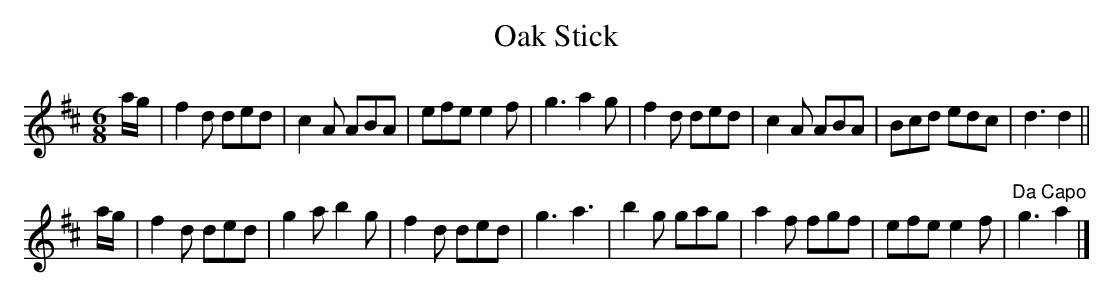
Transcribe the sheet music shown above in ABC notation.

X:1
T:Oak Stick
M:6/8
K:D major
a/g/|\
f2d ded| c2A ABA| efe e2f| g3 a2g|\
f2d ded| c2A ABA| Bcd edc| d3 d2 ||
a/g/|\
f2d ded| g2a b2g|f2d ded| g3 a3| \
b2g gag| a2f fgf| efe e2f| "Da Capo"g3 a2|]
